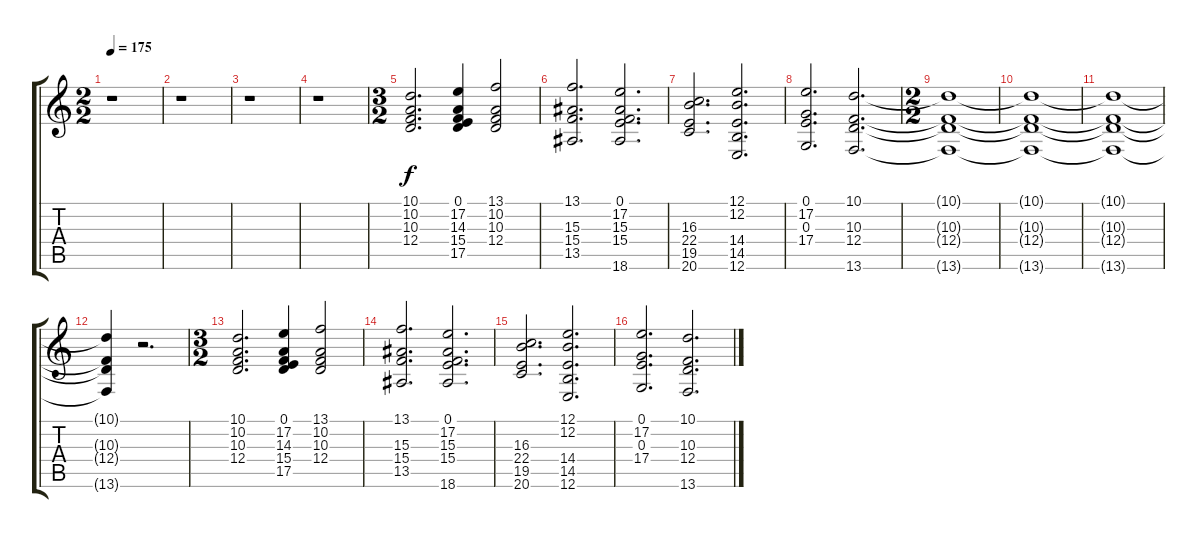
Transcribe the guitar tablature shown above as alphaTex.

\track "" {instrument choiraahs}
\staff {score tabs}
\tuning (E4 B3 G3 D3 A2 E2) {hide}
\ts (2 2)
\tempo 175
\clef g2
\ks c
r.1{dy f} |
r.1 |
r.1 |
r.1 |
\ts (3 2)
(10.1 10.2 10.3 12.4).2{d} (0.1 17.2 14.3 15.4 17.5).4 (13.1 10.2 10.3 12.4).2 |
(13.1 15.3 15.4 13.5).2{d} (0.1 17.2 15.3 15.4 18.6).2{d} |
(16.3 22.4 19.5 20.6).2{d} (12.1 12.2 14.4 14.5 12.6).2{d} |
(0.1 17.2 0.3 17.4).2{d} (10.1 10.3 12.4 13.6).2{d} |
\ts (2 2)
(10.1{t} 10.3{t} 12.4{t} 13.6{t}).1 |
(10.1{t} 10.3{t} 12.4{t} 13.6{t}).1 |
(10.1{t} 10.3{t} 12.4{t} 13.6{t}).1 |
(10.1{t} 10.3{t} 12.4{t} 13.6{t}).4 r.2{d} |
\ts (3 2)
(10.1 10.2 10.3 12.4).2{d volume 12} (0.1 17.2 14.3 15.4 17.5).4 (13.1 10.2 10.3 12.4).2 |
(13.1 15.3 15.4 13.5).2{d} (0.1 17.2 15.3 15.4 18.6).2{d} |
(16.3 22.4 19.5 20.6).2{d} (12.1 12.2 14.4 14.5 12.6).2{d} |
(0.1 17.2 0.3 17.4).2{d} (10.1 10.3 12.4 13.6).2{d}
